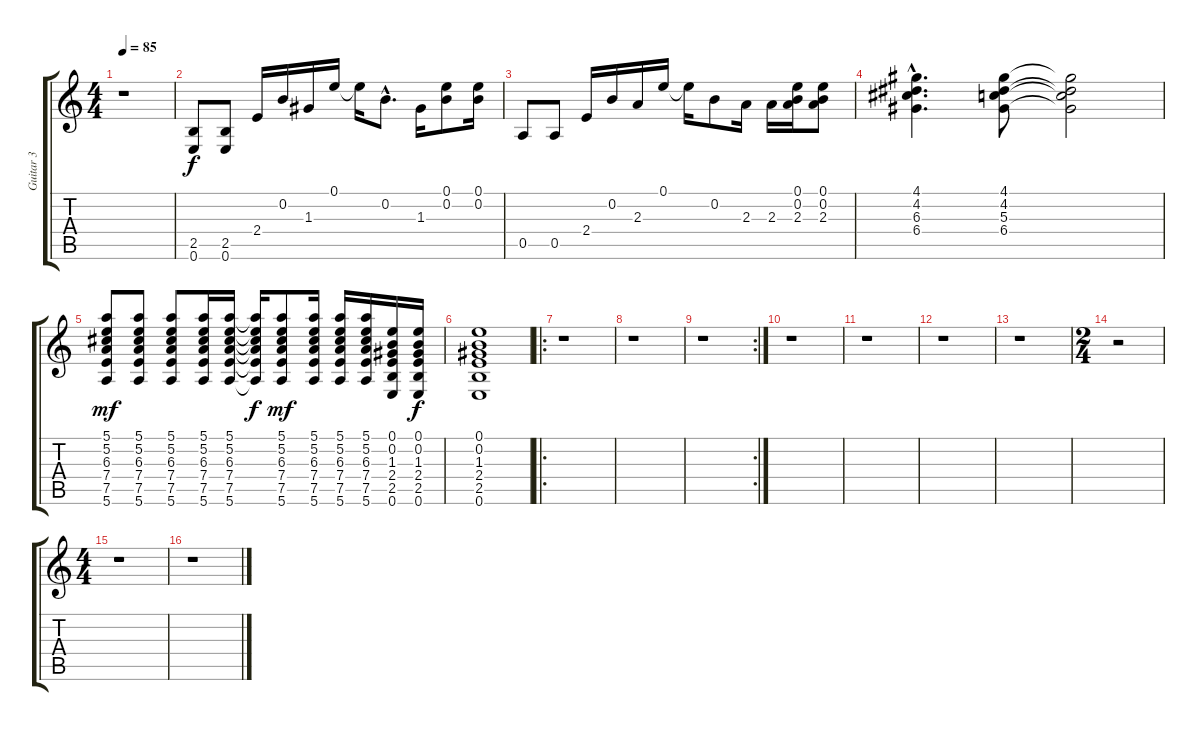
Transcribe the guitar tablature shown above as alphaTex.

\track ("Guitar 3" "Guitar 3") {instrument electricguitarclean}
\staff {score tabs}
\tuning (E4 B3 G3 D3 A2 E2) {hide}
\ts (4 4)
\tempo 85
\clef g2
\ks c
r.1{dy f instrument electricguitarclean} |
(2.5 0.6).8 (2.5 0.6).8 2.4.16 0.2.16 1.3.16 0.1.16 0.1{t}.16 0.2{hac}.8{d} 1.3.16 (0.1 0.2).8 (0.1 0.2).16 |
0.5.8 0.5.8 2.4.16 0.2.16 2.3.16 0.1.16 0.1{t}.16 0.2.8 2.3.16 2.3.16 (0.1 0.2 2.3).16 (0.1 0.2 2.3).8 |
(4.1{hac} 4.2{hac} 6.3{hac} 6.4{hac}).4{d} (4.1 4.2 5.3 6.4).8 (4.1{t} 4.2{t} 5.3{t} 6.4{t}).2 |
(5.1 5.2 6.3 7.4 7.5 5.6).8{dy mf} (5.1 5.2 6.3 7.4 7.5 5.6).8 (5.1 5.2 6.3 7.4 7.5 5.6).8 (5.1 5.2 6.3 7.4 7.5 5.6).16 (5.1 5.2 6.3 7.4 7.5 5.6).16 (5.1{t} 5.2{t} 6.3{t} 7.4{t} 7.5{t} 5.6{t}).16{dy f} (5.1 5.2 6.3 7.4 7.5 5.6).8{dy mf} (5.1 5.2 6.3 7.4 7.5 5.6).16 (5.1 5.2 6.3 7.4 7.5 5.6).16 (5.1 5.2 6.3 7.4 7.5 5.6).16 (0.1 0.2 1.3 2.4 2.5 0.6).16 (0.1 0.2 1.3 2.4 2.5 0.6).16{dy f} |
(0.1 0.2 1.3 2.4 2.5 0.6).1 |
\ro
r.1 |
r.1 |
\rc 2
r.1 |
r.1 |
r.1 |
r.1 |
r.1 |
\ts (2 4)
r.2 |
\ts (4 4)
r.1 |
r.1
